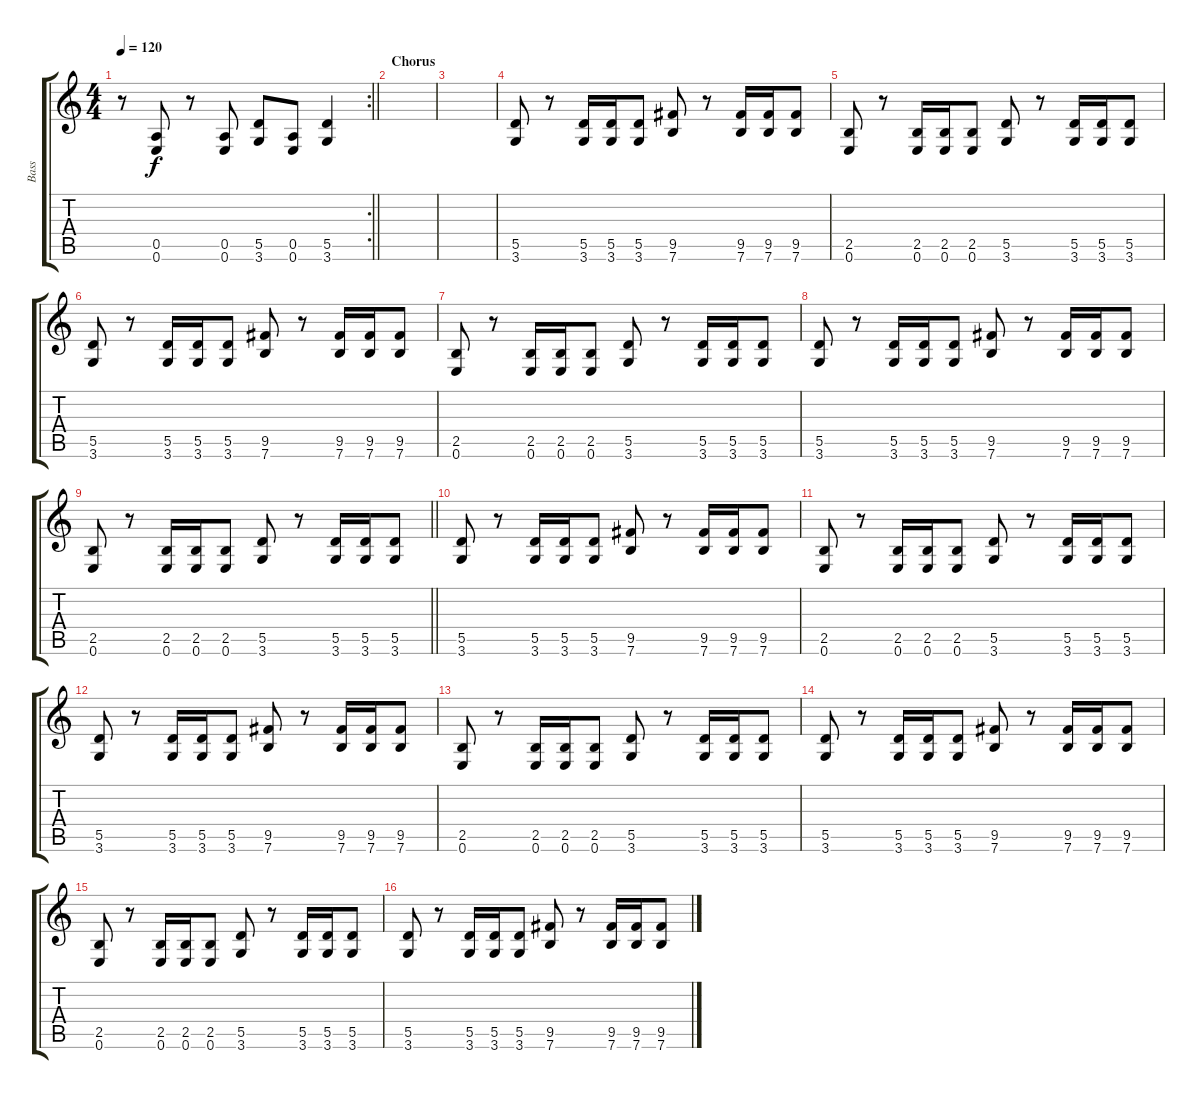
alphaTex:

\track ("Bass" "Bass") {instrument electricbassfinger}
\staff {score tabs}
\tuning (E4 B3 G3 D3 A2 E2) {hide}
\rc 2
\ts (4 4)
\tempo 120
\clef g2
\barLineRight lightlight
\ks c
r.8{dy f} (0.5 0.6).8 r.8 (0.5 0.6).8 (5.5 3.6).8 (0.5 0.6).8 (5.5 3.6).4 |
\section ("" "Chorus")
|
|
(5.5 3.6).8 r.8 (5.5 3.6).16 (5.5 3.6).16 (5.5 3.6).8 (9.5 7.6).8 r.8 (9.5 7.6).16 (9.5 7.6).16 (9.5 7.6).8 |
(2.5 0.6).8 r.8 (2.5 0.6).16 (2.5 0.6).16 (2.5 0.6).8 (5.5 3.6).8 r.8 (5.5 3.6).16 (5.5 3.6).16 (5.5 3.6).8 |
(5.5 3.6).8 r.8 (5.5 3.6).16 (5.5 3.6).16 (5.5 3.6).8 (9.5 7.6).8 r.8 (9.5 7.6).16 (9.5 7.6).16 (9.5 7.6).8 |
(2.5 0.6).8 r.8 (2.5 0.6).16 (2.5 0.6).16 (2.5 0.6).8 (5.5 3.6).8 r.8 (5.5 3.6).16 (5.5 3.6).16 (5.5 3.6).8 |
(5.5 3.6).8 r.8 (5.5 3.6).16 (5.5 3.6).16 (5.5 3.6).8 (9.5 7.6).8 r.8 (9.5 7.6).16 (9.5 7.6).16 (9.5 7.6).8 |
\barLineRight lightlight
(2.5 0.6).8 r.8 (2.5 0.6).16 (2.5 0.6).16 (2.5 0.6).8 (5.5 3.6).8 r.8 (5.5 3.6).16 (5.5 3.6).16 (5.5 3.6).8 |
(5.5 3.6).8 r.8 (5.5 3.6).16 (5.5 3.6).16 (5.5 3.6).8 (9.5 7.6).8 r.8 (9.5 7.6).16 (9.5 7.6).16 (9.5 7.6).8 |
(2.5 0.6).8 r.8 (2.5 0.6).16 (2.5 0.6).16 (2.5 0.6).8 (5.5 3.6).8 r.8 (5.5 3.6).16 (5.5 3.6).16 (5.5 3.6).8 |
(5.5 3.6).8 r.8 (5.5 3.6).16 (5.5 3.6).16 (5.5 3.6).8 (9.5 7.6).8 r.8 (9.5 7.6).16 (9.5 7.6).16 (9.5 7.6).8 |
(2.5 0.6).8 r.8 (2.5 0.6).16 (2.5 0.6).16 (2.5 0.6).8 (5.5 3.6).8 r.8 (5.5 3.6).16 (5.5 3.6).16 (5.5 3.6).8 |
(5.5 3.6).8 r.8 (5.5 3.6).16 (5.5 3.6).16 (5.5 3.6).8 (9.5 7.6).8 r.8 (9.5 7.6).16 (9.5 7.6).16 (9.5 7.6).8 |
(2.5 0.6).8 r.8 (2.5 0.6).16 (2.5 0.6).16 (2.5 0.6).8 (5.5 3.6).8 r.8 (5.5 3.6).16 (5.5 3.6).16 (5.5 3.6).8 |
(5.5 3.6).8 r.8 (5.5 3.6).16 (5.5 3.6).16 (5.5 3.6).8 (9.5 7.6).8 r.8 (9.5 7.6).16 (9.5 7.6).16 (9.5 7.6).8
